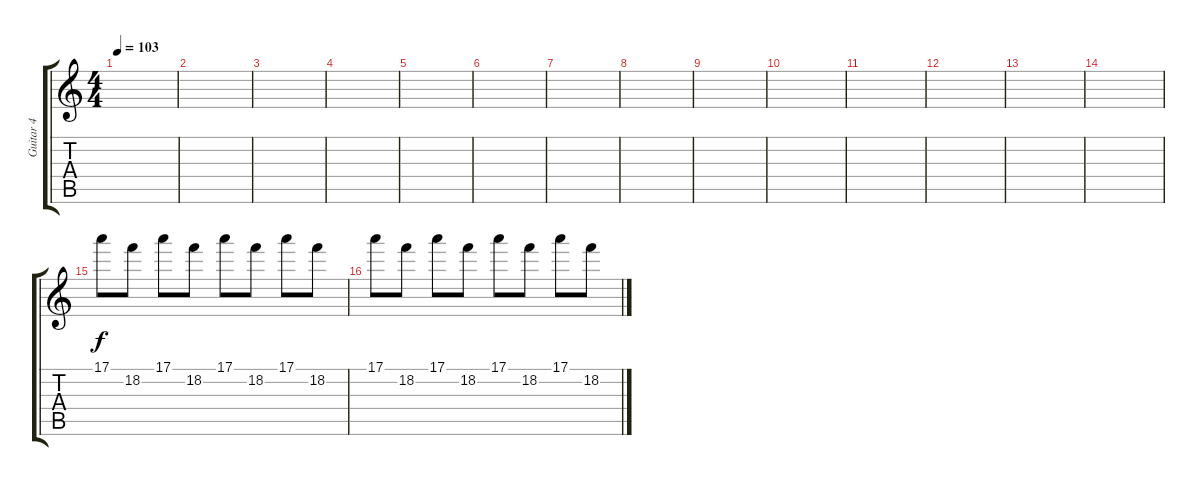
\track ("Guitar 4" "Guitar 4") {instrument acousticguitarsteel}
\staff {score tabs}
\tuning (E4 B3 G3 D3 A2 E2) {hide}
\ts (4 4)
\tempo 103
\clef g2
\ks c
|
|
|
|
|
|
|
|
|
|
|
|
|
|
17.1.8 18.2.8 17.1.8 18.2.8 17.1.8 18.2.8 17.1.8 18.2.8 |
17.1.8 18.2.8 17.1.8 18.2.8 17.1.8 18.2.8 17.1.8 18.2.8
